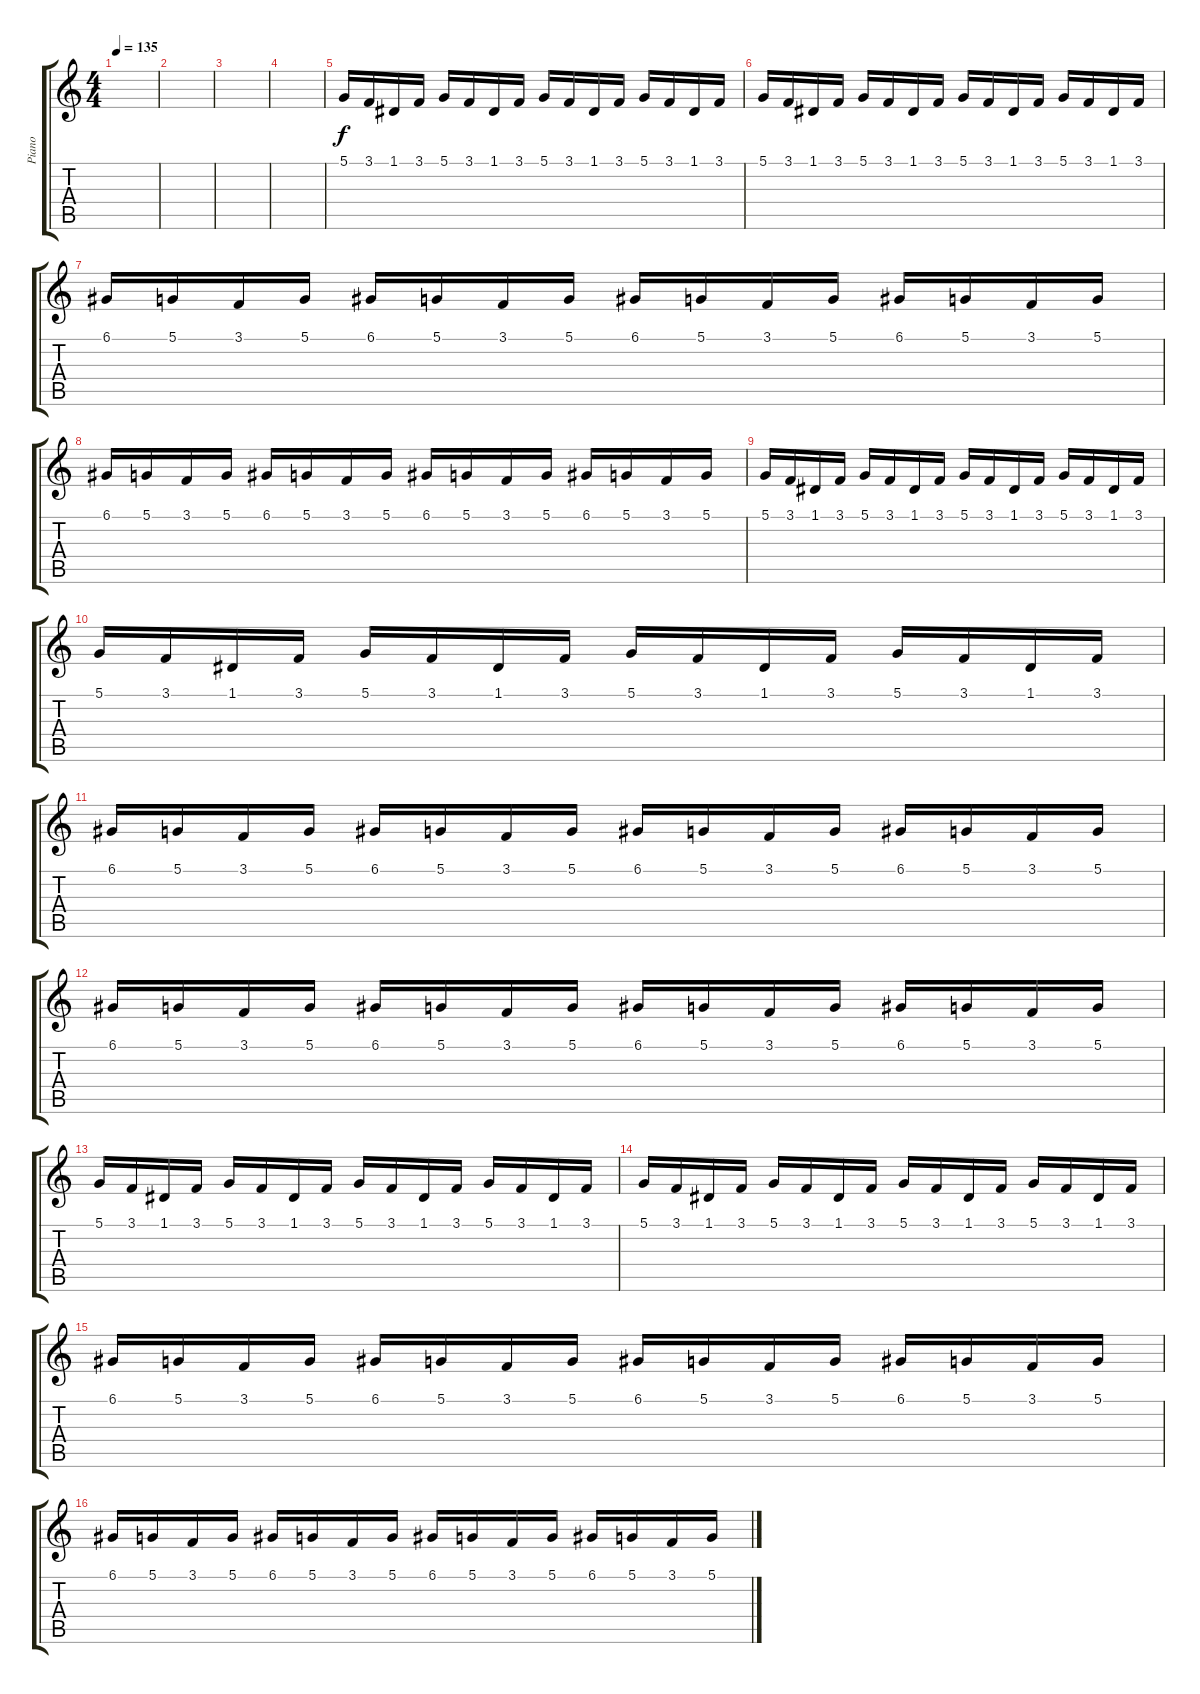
\track ("Piano" "Piano") {instrument acousticgrandpiano}
\staff {score tabs}
\tuning (D4 A3 F3 C3 G2 C2) {hide}
\ts (4 4)
\tempo 135
\clef g2
\ks c
|
|
|
|
5.1.16 3.1.16 1.1.16 3.1.16 5.1.16 3.1.16 1.1.16 3.1.16 5.1.16 3.1.16 1.1.16 3.1.16 5.1.16 3.1.16 1.1.16 3.1.16 |
5.1.16 3.1.16 1.1.16 3.1.16 5.1.16 3.1.16 1.1.16 3.1.16 5.1.16 3.1.16 1.1.16 3.1.16 5.1.16 3.1.16 1.1.16 3.1.16 |
6.1.16 5.1.16 3.1.16 5.1.16 6.1.16 5.1.16 3.1.16 5.1.16 6.1.16 5.1.16 3.1.16 5.1.16 6.1.16 5.1.16 3.1.16 5.1.16 |
6.1.16 5.1.16 3.1.16 5.1.16 6.1.16 5.1.16 3.1.16 5.1.16 6.1.16 5.1.16 3.1.16 5.1.16 6.1.16 5.1.16 3.1.16 5.1.16 |
5.1.16 3.1.16 1.1.16 3.1.16 5.1.16 3.1.16 1.1.16 3.1.16 5.1.16 3.1.16 1.1.16 3.1.16 5.1.16 3.1.16 1.1.16 3.1.16 |
5.1.16 3.1.16 1.1.16 3.1.16 5.1.16 3.1.16 1.1.16 3.1.16 5.1.16 3.1.16 1.1.16 3.1.16 5.1.16 3.1.16 1.1.16 3.1.16 |
6.1.16 5.1.16 3.1.16 5.1.16 6.1.16 5.1.16 3.1.16 5.1.16 6.1.16 5.1.16 3.1.16 5.1.16 6.1.16 5.1.16 3.1.16 5.1.16 |
6.1.16 5.1.16 3.1.16 5.1.16 6.1.16 5.1.16 3.1.16 5.1.16 6.1.16 5.1.16 3.1.16 5.1.16 6.1.16 5.1.16 3.1.16 5.1.16 |
5.1.16 3.1.16 1.1.16 3.1.16 5.1.16 3.1.16 1.1.16 3.1.16 5.1.16 3.1.16 1.1.16 3.1.16 5.1.16 3.1.16 1.1.16 3.1.16 |
5.1.16 3.1.16 1.1.16 3.1.16 5.1.16 3.1.16 1.1.16 3.1.16 5.1.16 3.1.16 1.1.16 3.1.16 5.1.16 3.1.16 1.1.16 3.1.16 |
6.1.16 5.1.16 3.1.16 5.1.16 6.1.16 5.1.16 3.1.16 5.1.16 6.1.16 5.1.16 3.1.16 5.1.16 6.1.16 5.1.16 3.1.16 5.1.16 |
6.1.16 5.1.16 3.1.16 5.1.16 6.1.16 5.1.16 3.1.16 5.1.16 6.1.16 5.1.16 3.1.16 5.1.16 6.1.16 5.1.16 3.1.16 5.1.16
